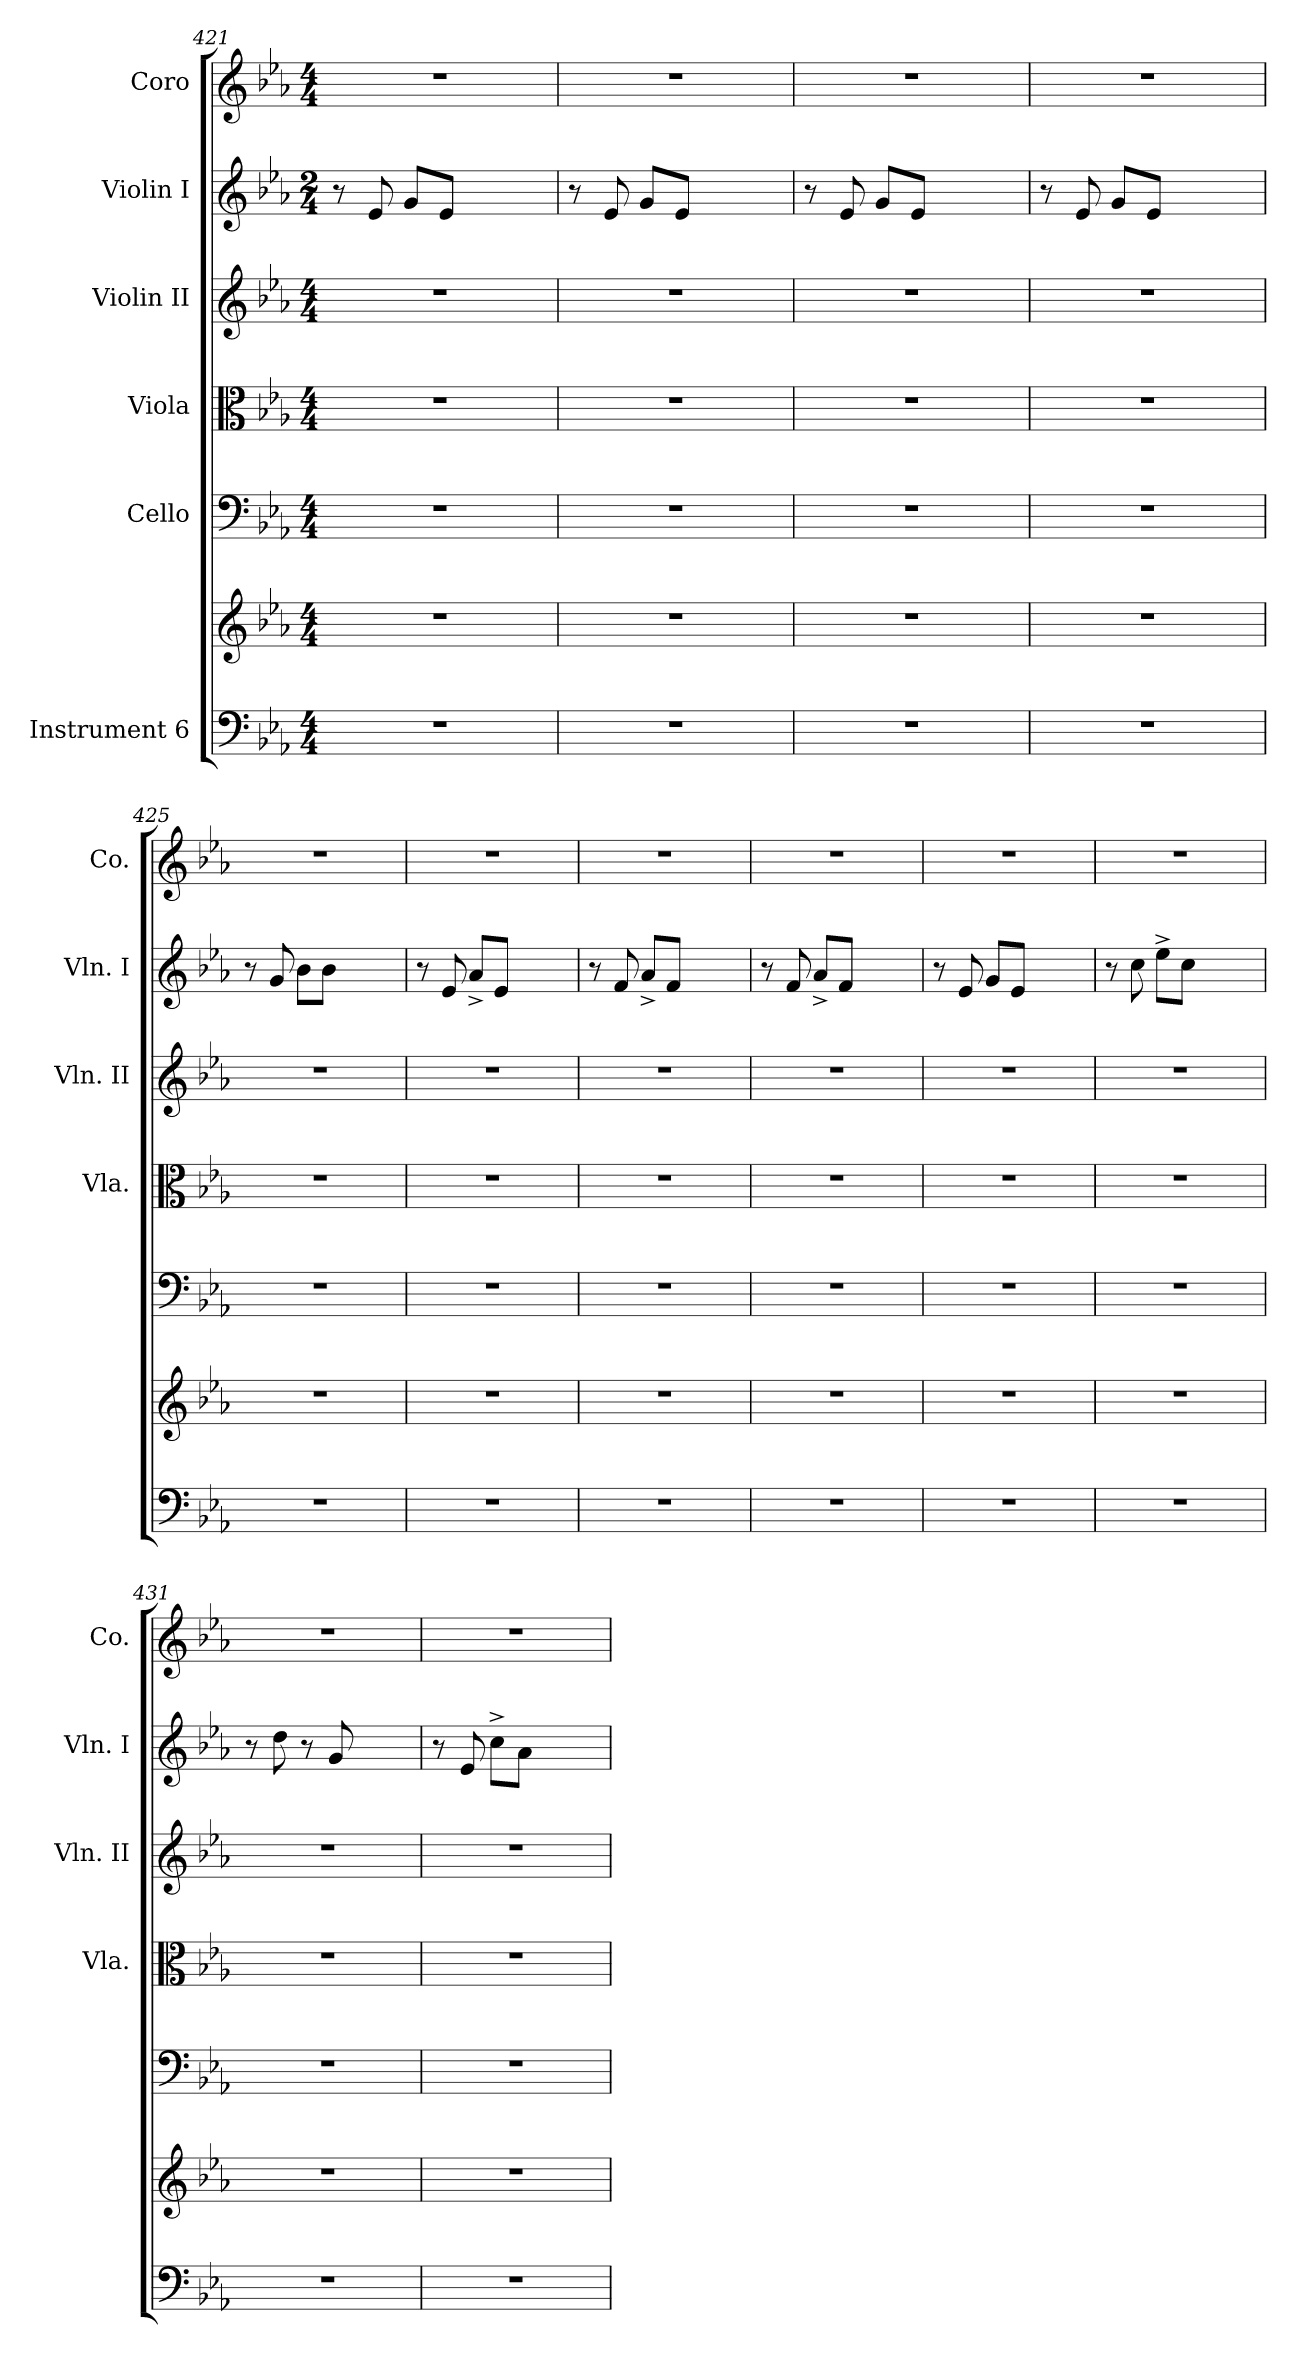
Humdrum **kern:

**kern	**kern	**kern	**kern	**kern	**kern	**kern
*part6	*part6	*part5	*part4	*part3	*part2	*part1
*staff7	*staff6	*staff5	*staff4	*staff3	*staff2	*staff1
*I"Instrument 6	*	*I"Cello	*I"Viola	*I"Violin II	*I"Violin I	*I"Coro
*	*	*	*I'Vla.	*I'Vln. II	*I'Vln. I	*I'Co.
*clefF4	*clefG2	*clefF4	*clefC3	*clefG2	*clefG2	*clefG2
*k[b-e-a-]	*k[b-e-a-]	*k[b-e-a-]	*k[b-e-a-]	*k[b-e-a-]	*k[b-e-a-]	*k[b-e-a-]
*E-:	*E-:	*E-:	*E-:	*E-:	*E-:	*E-:
*M4/4	*M4/4	*M4/4	*M4/4	*M4/4	*M2/4	*M4/4
=421	=421	=421	=421	=421	=421	=421
1r	1r	1r	1r	1r	8r	1r
.	.	.	.	.	8e-/	.
.	.	.	.	.	8g/L	.
.	.	.	.	.	8e-/J	.
.	.	.	.	.	2ryy	.
=422	=422	=422	=422	=422	=422	=422
1r	1r	1r	1r	1r	8r	1r
.	.	.	.	.	8e-/	.
.	.	.	.	.	8g/L	.
.	.	.	.	.	8e-/J	.
.	.	.	.	.	2ryy	.
=423	=423	=423	=423	=423	=423	=423
1r	1r	1r	1r	1r	8r	1r
.	.	.	.	.	8e-/	.
.	.	.	.	.	8g/L	.
.	.	.	.	.	8e-/J	.
.	.	.	.	.	2ryy	.
=424	=424	=424	=424	=424	=424	=424
1r	1r	1r	1r	1r	8r	1r
.	.	.	.	.	8e-/	.
.	.	.	.	.	8g/L	.
.	.	.	.	.	8e-/J	.
.	.	.	.	.	2ryy	.
!!LO:LB:g=z
=425	=425	=425	=425	=425	=425	=425
1r	1r	1r	1r	1r	8r	1r
.	.	.	.	.	8g/	.
.	.	.	.	.	8b-\L	.
.	.	.	.	.	8b-\J	.
.	.	.	.	.	2ryy	.
=426	=426	=426	=426	=426	=426	=426
1r	1r	1r	1r	1r	8r	1r
.	.	.	.	.	8e-/	.
.	.	.	.	.	8a-^>/L	.
.	.	.	.	.	8e-/J	.
.	.	.	.	.	2ryy	.
=427	=427	=427	=427	=427	=427	=427
1r	1r	1r	1r	1r	8r	1r
.	.	.	.	.	8f/	.
.	.	.	.	.	8a-^>/L	.
.	.	.	.	.	8f/J	.
.	.	.	.	.	2ryy	.
=428	=428	=428	=428	=428	=428	=428
1r	1r	1r	1r	1r	8r	1r
.	.	.	.	.	8f/	.
.	.	.	.	.	8a-^>/L	.
.	.	.	.	.	8f/J	.
.	.	.	.	.	2ryy	.
=429	=429	=429	=429	=429	=429	=429
1r	1r	1r	1r	1r	8r	1r
.	.	.	.	.	8e-/	.
.	.	.	.	.	8g/L	.
.	.	.	.	.	8e-/J	.
.	.	.	.	.	2ryy	.
=430	=430	=430	=430	=430	=430	=430
1r	1r	1r	1r	1r	8r	1r
.	.	.	.	.	8cc\	.
.	.	.	.	.	8ee-^<\L	.
.	.	.	.	.	8cc\J	.
.	.	.	.	.	2ryy	.
=431	=431	=431	=431	=431	=431	=431
1r	1r	1r	1r	1r	8r	1r
.	.	.	.	.	8dd\	.
.	.	.	.	.	8r	.
.	.	.	.	.	8g/	.
.	.	.	.	.	2ryy	.
=432	=432	=432	=432	=432	=432	=432
1r	1r	1r	1r	1r	8r	1r
.	.	.	.	.	8e-/	.
.	.	.	.	.	8cc^<\L	.
.	.	.	.	.	8a-\J	.
.	.	.	.	.	2ryy	.
=	=	=	=	=	=	=
*-	*-	*-	*-	*-	*-	*-
